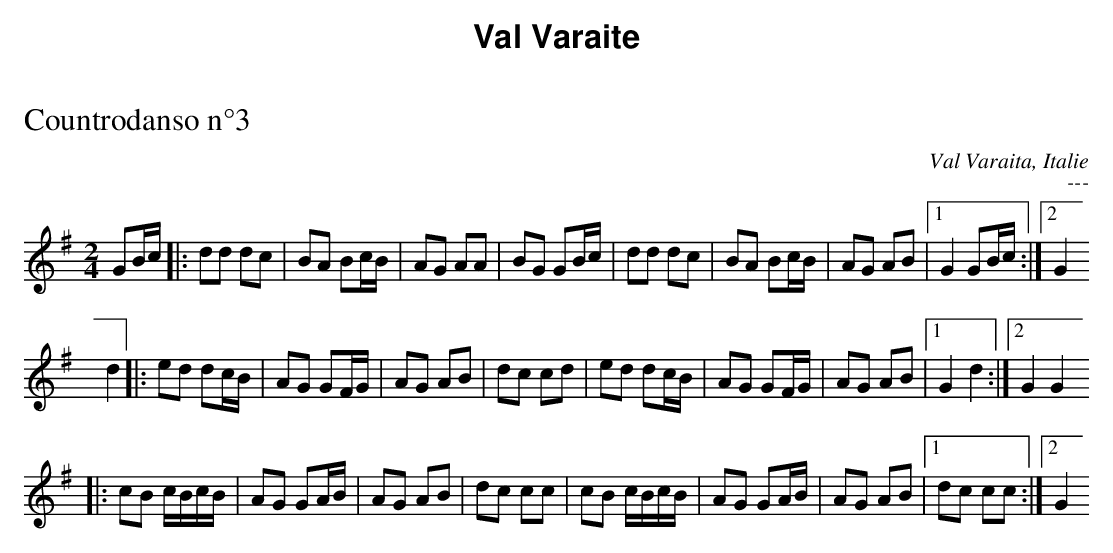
X:1
T:Countrodanso n°3
O:Val Varaita, Italie
M:2/4
L:1/8
K:G
GB/2c/2|:dd dc|BA Bc/2B/2|AG AA|BG GB/2c/2|dd dc|BA Bc/2B/2|AG AB| [1 G2 GB/2c/2 :| [2 G2
d2|:ed dc/2B/2|AG GF/2G/2|AG AB|dc cd|ed dc/2B/2|AG GF/2G/2|AG AB| [1 G2 d2 :| [2 G2 G2
|:cB c/2B/2c/2B/2|AG GA/2B/2|AG AB|dc cc|cB c/2B/2c/2B/2|AG GA/2B/2|AG AB| [1 dc cc :| [2 G2
